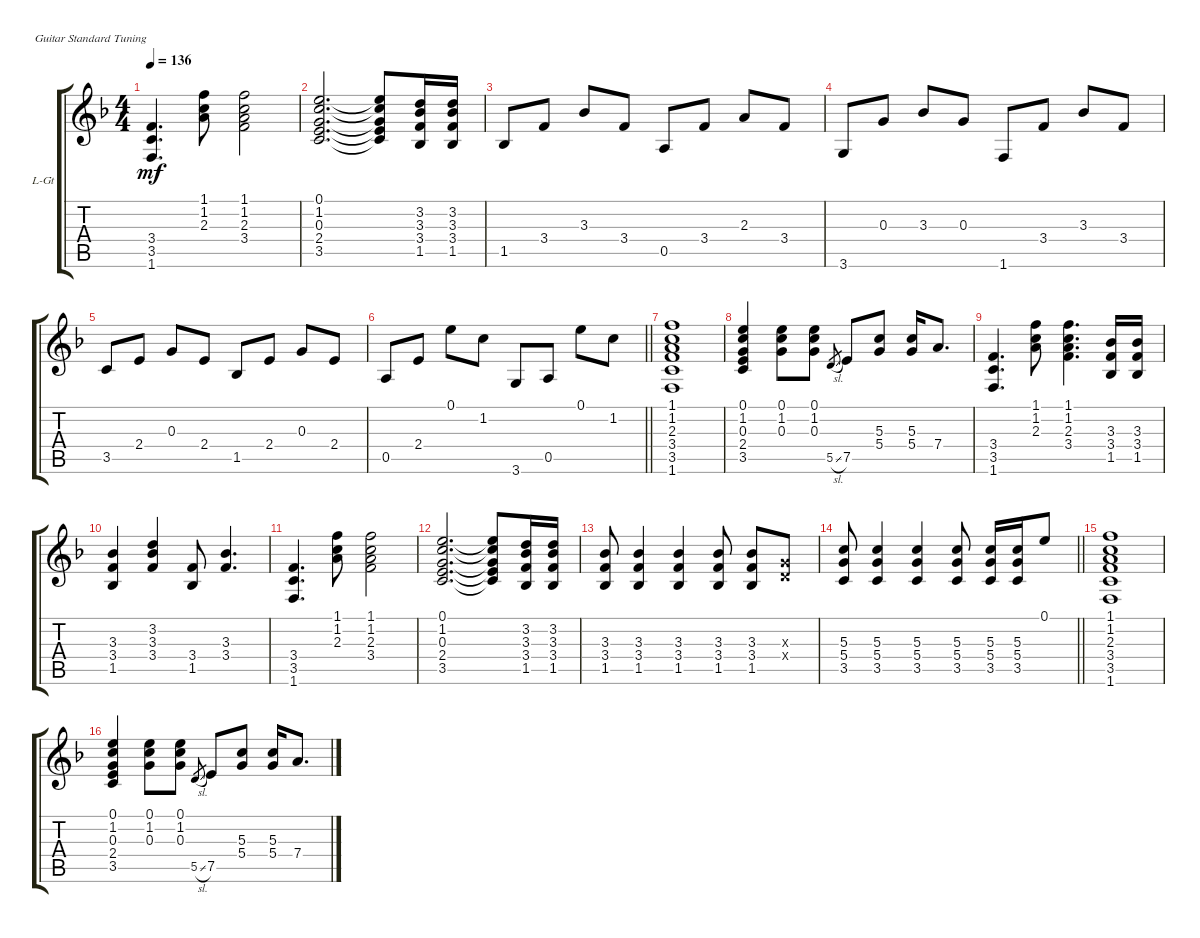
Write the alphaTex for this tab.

\bracketExtendMode groupsimilarinstruments
\firstSystemTrackNameOrientation horizontal
\otherSystemsTrackNameOrientation horizontal
\track ("Lead Guitar" "L-Gt") {instrument distortionguitar}
\staff {score tabs}
\tuning (E4 B3 G3 D3 A2 E2)
\ts (4 4)
\tempo 136
\clef g2
\ks f
(3.4 3.5 1.6).4{d dy mf} (1.1 1.2 2.3).8 (1.1 1.2 2.3 3.4).2 |
(0.1 1.2 0.3 2.4 3.5).2{d} (0.1{t} 1.2{t} 0.3{t} 2.4{t} 3.5{t}).8 (3.2 3.3 3.4 1.5).16 (3.2 3.3 3.4 1.5).16 |
1.5.8 3.4.8 3.3.8 3.4.8 0.5.8 3.4.8 2.3.8 3.4.8 |
3.6.8 0.3.8 3.3.8 0.3.8 1.6.8 3.4.8 3.3.8 3.4.8 |
3.5.8 2.4.8 0.3.8 2.4.8 1.5.8 2.4.8 0.3.8 2.4.8 |
\barLineRight lightlight
0.5.8 2.4.8 0.1.8 1.2.8 3.6.8 0.5.8 0.1.8 1.2.8 |
(1.1 1.2 2.3 3.4 3.5 1.6).1 |
(0.1 1.2 0.3 2.4 3.5).4 (0.1 1.2 0.3).8 (0.1 1.2 0.3).8 5.5{sl}.8{gr} 7.5.8 (5.3 5.4).8 (5.3 5.4).16 7.4.8{d} |
(3.4 3.5 1.6).4{d} (1.1 1.2 2.3).8 (1.1 1.2 2.3 3.4).4{d} (3.3 3.4 1.5).16 (3.3 3.4 1.5).16 |
(3.3 3.4 1.5).4 (3.2 3.3 3.4).4 (3.4 1.5).8 (3.3 3.4).4{d} |
(3.4 3.5 1.6).4{d} (1.1 1.2 2.3).8 (1.1 1.2 2.3 3.4).2 |
(0.1 1.2 0.3 2.4 3.5).2{d} (0.1{t} 1.2{t} 0.3{t} 2.4{t} 3.5{t}).8 (3.2 3.3 3.4 1.5).16 (3.2 3.3 3.4 1.5).16 |
(3.3 3.4 1.5).8 (3.3 3.4 1.5).4 (3.3 3.4 1.5).4 (3.3 3.4 1.5).8 (3.3 3.4 1.5).8 (0.3{x} 0.4{x}).8 |
\barLineRight lightlight
(5.3 5.4 3.5).8 (5.3 5.4 3.5).4 (5.3 5.4 3.5).4 (5.3 5.4 3.5).8 (5.3 5.4 3.5).16 (5.3 5.4 3.5).16 0.1.8 |
(1.1 1.2 2.3 3.4 3.5 1.6).1 |
(0.1 1.2 0.3 2.4 3.5).4 (0.1 1.2 0.3).8 (0.1 1.2 0.3).8 5.5{sl}.8{gr} 7.5.8 (5.3 5.4).8 (5.3 5.4).16 7.4.8{d}
